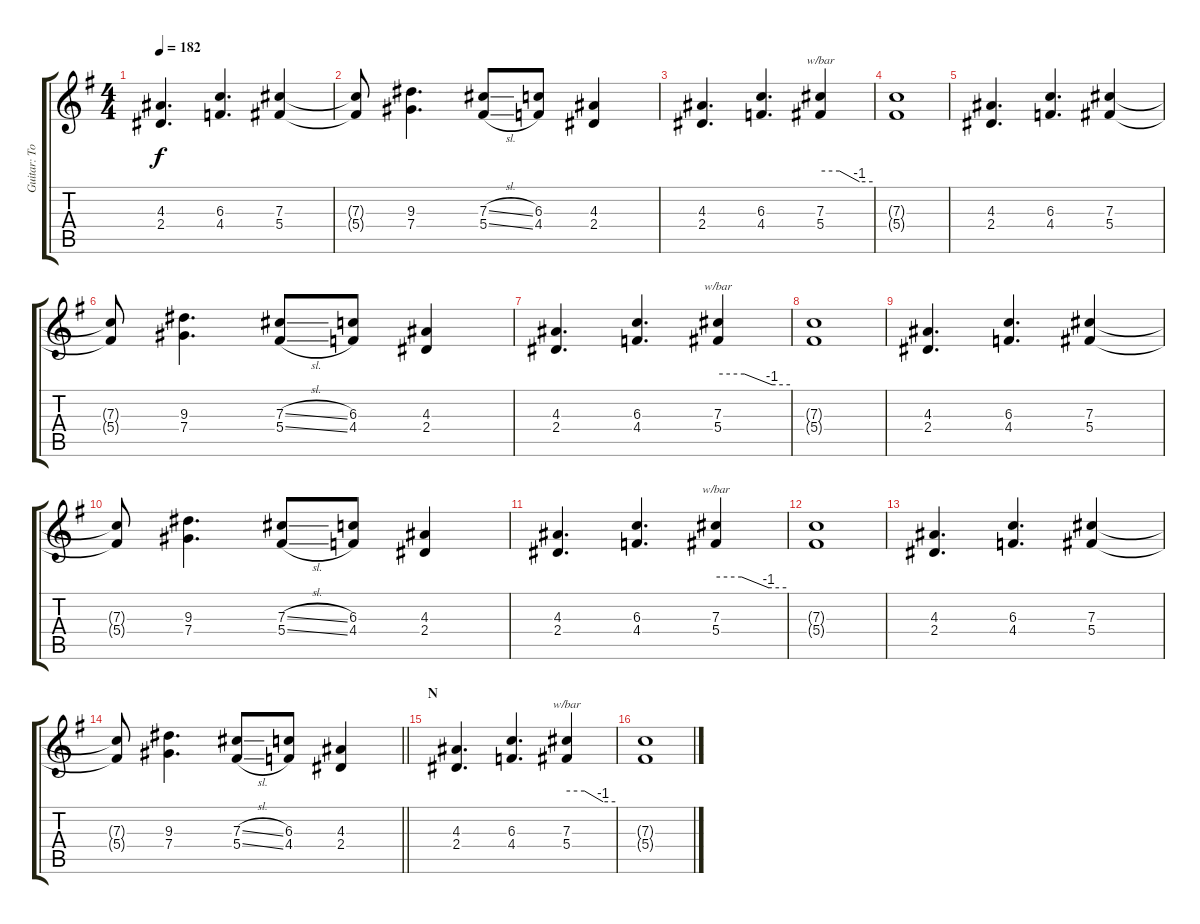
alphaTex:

\track ("Guitar: Tony" "Guitar: To") {instrument distortionguitar}
\staff {score tabs}
\tuning (Eb4 Bb3 Gb3 Db3 Ab2 Eb2) {hide}
\ts (4 4)
\tempo 182
\clef g2
\ks g
(4.3 2.4).4{d dy f} (6.3 4.4).4{d} (7.3 5.4).4 |
(7.3{t} 5.4{t}).8 (9.3 7.4).4{d} (7.3{sl} 5.4{sl}).8 (6.3 4.4).8 (4.3 2.4).4 |
(4.3 2.4).4{d} (6.3 4.4).4{d} (7.3 5.4).4{tbe (custom default 0 0 22 0 45 -4 60 -4)} |
(7.3{t} 5.4{t}).1 |
(4.3 2.4).4{d} (6.3 4.4).4{d} (7.3 5.4).4 |
(7.3{t} 5.4{t}).8 (9.3 7.4).4{d} (7.3{sl} 5.4{sl}).8 (6.3 4.4).8 (4.3 2.4).4 |
(4.3 2.4).4{d} (6.3 4.4).4{d} (7.3 5.4).4{tbe (custom default 0 0 22 0 45 -4 60 -4)} |
(7.3{t} 5.4{t}).1 |
(4.3 2.4).4{d} (6.3 4.4).4{d} (7.3 5.4).4 |
(7.3{t} 5.4{t}).8 (9.3 7.4).4{d} (7.3{sl} 5.4{sl}).8 (6.3 4.4).8 (4.3 2.4).4 |
(4.3 2.4).4{d} (6.3 4.4).4{d} (7.3 5.4).4{tbe (custom default 0 0 22 0 45 -4 60 -4)} |
(7.3{t} 5.4{t}).1 |
(4.3 2.4).4{d} (6.3 4.4).4{d} (7.3 5.4).4 |
\barLineRight lightlight
(7.3{t} 5.4{t}).8 (9.3 7.4).4{d} (7.3{sl} 5.4{sl}).8 (6.3 4.4).8 (4.3 2.4).4 |
\section ("" "N")
(4.3 2.4).4{d} (6.3 4.4).4{d} (7.3 5.4).4{tbe (custom default 0 0 22 0 45 -4 60 -4)} |
(7.3{t} 5.4{t}).1
